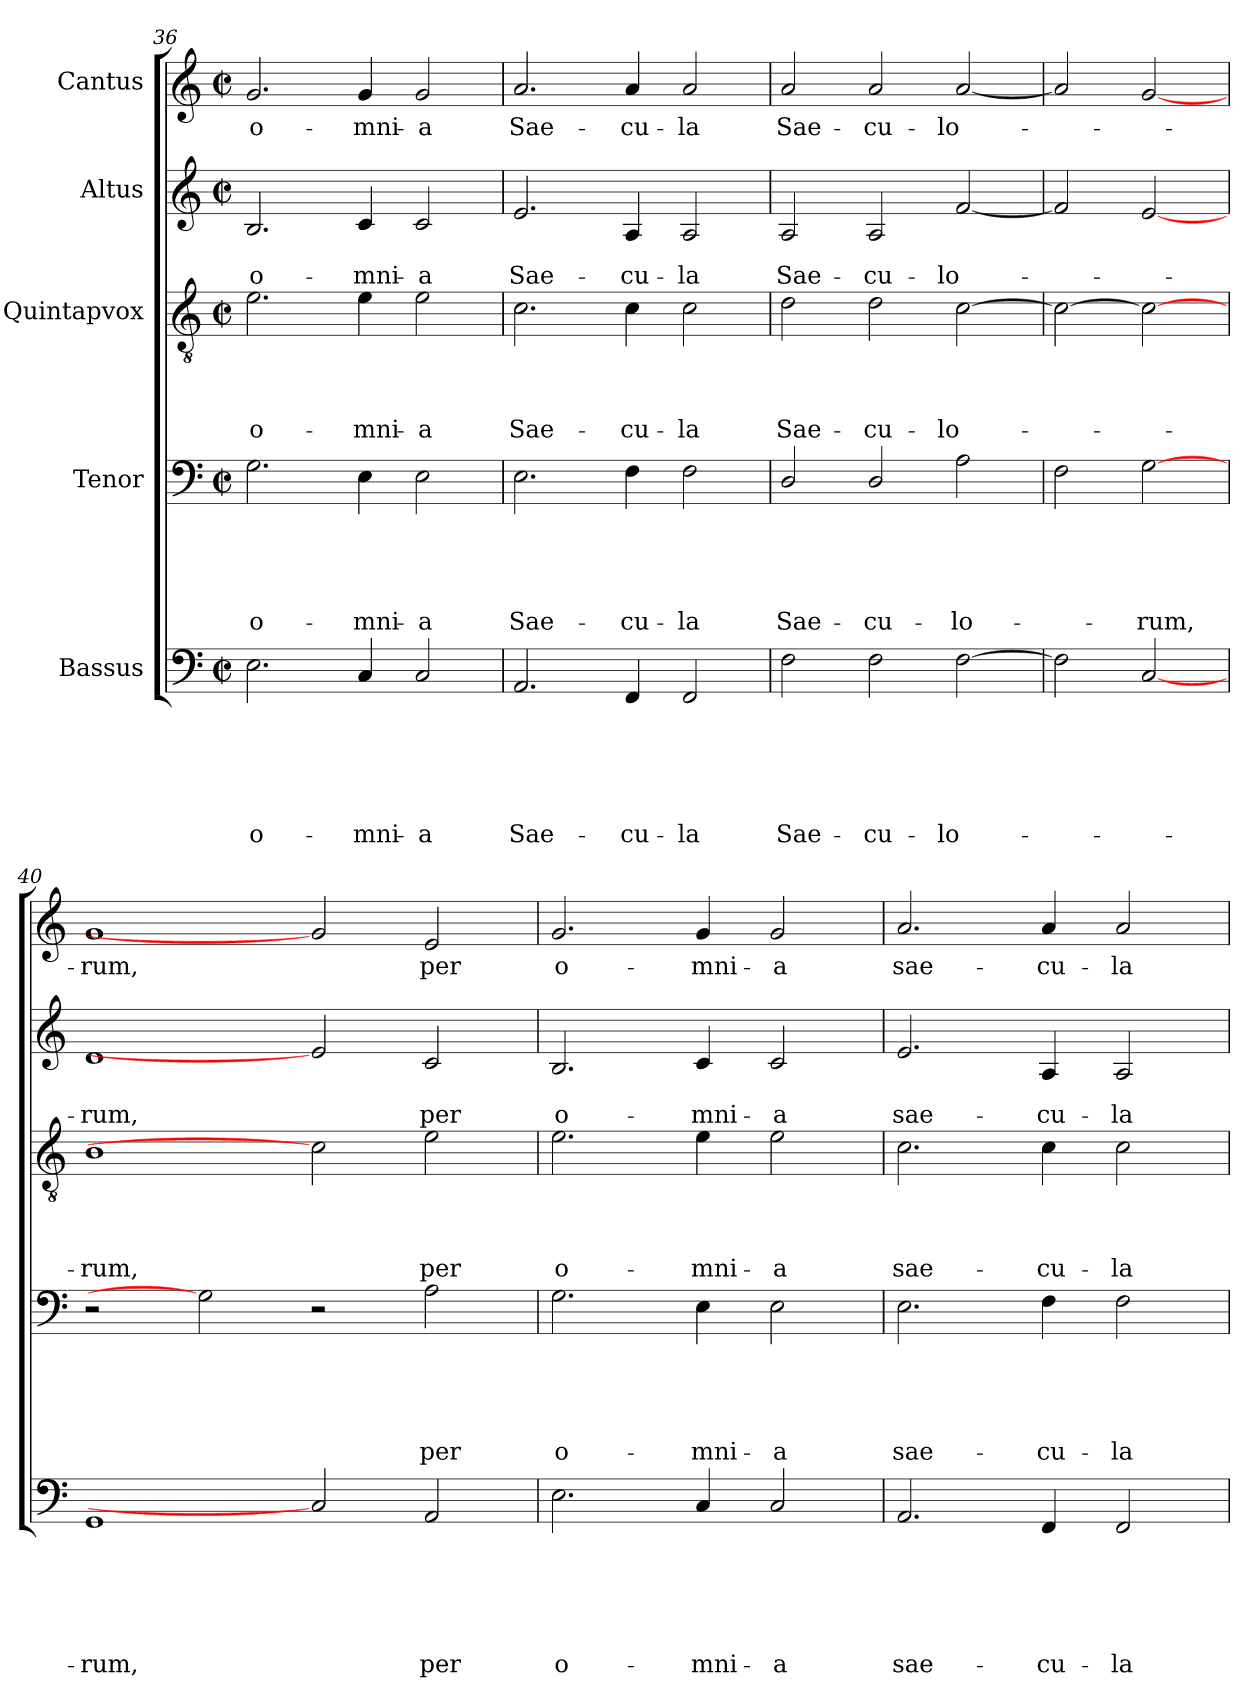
**kern	**text	**text	**text	**text	**text	**text	**kern	**text	**text	**text	**text	**text	**kern	**text	**text	**text	**text	**kern	**text	**text	**kern	**text
*part5	*part5	*part5	*part5	*part5	*part5	*part5	*part4	*part4	*part4	*part4	*part4	*part4	*part3	*part3	*part3	*part3	*part3	*part2	*part2	*part2	*part1	*part1
*staff5	*staff5	*staff5	*staff5	*staff5	*staff5	*staff5	*staff4	*staff4	*staff4	*staff4	*staff4	*staff4	*staff3	*staff3	*staff3	*staff3	*staff3	*staff2	*staff2	*staff2	*staff1	*staff1
*I"Bassus	*	*	*	*	*	*	*I"Tenor	*	*	*	*	*	*I"Quintapvox	*	*	*	*	*I"Altus	*	*	*I"Cantus	*
!!LO:LB:g=z
*clefF4	*	*	*	*	*	*	*clefF4	*	*	*	*	*	*clefGv2	*	*	*	*	*clefG2	*	*	*clefG2	*
*k[]	*	*	*	*	*	*	*k[]	*	*	*	*	*	*k[]	*	*	*	*	*k[]	*	*	*k[]	*
*C:	*	*	*	*	*	*	*C:	*	*	*	*	*	*C:	*	*	*	*	*C:	*	*	*C:	*
*M2/2	*	*	*	*	*	*	*M2/2	*	*	*	*	*	*M2/2	*	*	*	*	*M2/2	*	*	*M2/2	*
*met(c|)	*	*	*	*	*	*	*met(c|)	*	*	*	*	*	*met(c|)	*	*	*	*	*met(c|)	*	*	*met(c|)	*
=36	=36	=36	=36	=36	=36	=36	=36	=36	=36	=36	=36	=36	=36	=36	=36	=36	=36	=36	=36	=36	=36	=36
!	!	!	!	!	!	!LO:LY:b	!	!	!	!	!	!LO:LY:b	!	!	!	!	!LO:LY:b	!	!	!LO:LY:b	!	!LO:LY:b
2.E\	.	.	.	.	.	o-	2.G\	.	.	.	.	o-	2.e\	.	.	.	o-	2.B/	.	o-	2.g/	o-
!	!	!	!	!	!	!LO:LY:b	!	!	!	!	!	!LO:LY:b	!	!	!	!	!LO:LY:b	!	!	!LO:LY:b	!	!LO:LY:b
4C/	.	.	.	.	.	-mni-	4E\	.	.	.	.	-mni-	4e\	.	.	.	-mni-	4c/	.	-mni-	4g/	-mni-
!	!	!	!	!	!	!LO:LY:b:rj	!	!	!	!	!	!LO:LY:b:rj	!	!	!	!	!LO:LY:b:rj	!	!	!LO:LY:b:rj	!	!LO:LY:b:rj
2C/	.	.	.	.	.	-a	2E\	.	.	.	.	-a	2e\	.	.	.	-a	2c/	.	-a	2g/	-a
=37	=37	=37	=37	=37	=37	=37	=37	=37	=37	=37	=37	=37	=37	=37	=37	=37	=37	=37	=37	=37	=37	=37
!	!	!	!	!	!	!LO:LY:b	!	!	!	!	!	!LO:LY:b	!	!	!	!	!LO:LY:b	!	!	!LO:LY:b	!	!LO:LY:b
2.AA/	.	.	.	.	.	Sae-	2.E\	.	.	.	.	Sae-	2.c\	.	.	.	Sae-	2.e/	.	Sae-	2.a/	Sae-
!	!	!	!	!	!	!LO:LY:b	!	!	!	!	!	!LO:LY:b	!	!	!	!	!LO:LY:b	!	!	!LO:LY:b	!	!LO:LY:b
4FF/	.	.	.	.	.	-cu-	4F\	.	.	.	.	-cu-	4c\	.	.	.	-cu-	4A/	.	-cu-	4a/	-cu-
!	!	!	!	!	!	!LO:LY:b	!	!	!	!	!	!LO:LY:b	!	!	!	!	!LO:LY:b	!	!	!LO:LY:b	!	!LO:LY:b
2FF/	.	.	.	.	.	-la	2F\	.	.	.	.	-la	2c\	.	.	.	-la	2A/	.	-la	2a/	-la
=38	=38	=38	=38	=38	=38	=38	=38	=38	=38	=38	=38	=38	=38	=38	=38	=38	=38	=38	=38	=38	=38	=38
!	!	!	!	!	!	!LO:LY:b	!	!	!	!	!	!LO:LY:b	!	!	!	!	!LO:LY:b	!	!	!LO:LY:b	!	!LO:LY:b
2F\	.	.	.	.	.	Sae-	2D/	.	.	.	.	Sae-	2d\	.	.	.	Sae-	2A/	.	Sae-	2a/	Sae-
!	!	!	!	!	!	!LO:LY:b	!	!	!	!	!	!LO:LY:b	!	!	!	!	!LO:LY:b	!	!	!LO:LY:b	!	!LO:LY:b
2F\	.	.	.	.	.	-cu-	2D/	.	.	.	.	-cu-	2d\	.	.	.	-cu-	2A/	.	-cu-	2a/	-cu-
!	!	!	!	!	!	!LO:LY:b	!	!	!	!	!	!LO:LY:b	!	!	!	!	!LO:LY:b	!	!	!LO:LY:b	!	!LO:LY:b
[>2F\	.	.	.	.	.	-lo-	2A\	.	.	.	.	-lo-	[>2c\	.	.	.	-lo-	[<2f/	.	-lo-	[<2a/	-lo-
=39	=39	=39	=39	=39	=39	=39	=39	=39	=39	=39	=39	=39	=39	=39	=39	=39	=39	=39	=39	=39	=39	=39
2F\]	.	.	.	.	.	.	2F\	.	.	.	.	.	2c\_	.	.	.	.	2f/]	.	.	2a/]	.
!	!	!	!	!	!	!	!	!	!	!	!	!LO:LY:b	!	!	!	!	!	!	!	!	!	!
[2C	.	.	.	.	.	.	[2G	.	.	.	.	-rum,	2c_	.	.	.	.	[2e	.	.	[2g	.
=40	=40	=40	=40	=40	=40	=40	=40	=40	=40	=40	=40	=40	=40	=40	=40	=40	=40	=40	=40	=40	=40	=40
!	!	!	!	!	!	!LO:LY:b	!	!	!	!	!	!	!	!	!	!	!LO:LY:b	!	!	!LO:LY:b	!	!LO:LY:b
1GG	.	.	.	.	.	-rum,	2r	.	.	.	.	.	1B	.	.	.	-rum,	1d	.	-rum,	1g	-rum,
.	.	.	.	.	.	.	2G]	.	.	.	.	.	.	.	.	.	.	.	.	.	.	.
2C]	.	.	.	.	.	.	2r	.	.	.	.	.	2c]	.	.	.	.	2e]	.	.	2g]	.
!	!	!	!	!	!	!LO:LY:b	!	!	!	!	!	!LO:LY:b	!	!	!	!	!LO:LY:b	!	!	!LO:LY:b	!	!LO:LY:b
2AA/	.	.	.	.	.	per	2A\	.	.	.	.	per	2e\	.	.	.	per	2c/	.	per	2e/	per
=41	=41	=41	=41	=41	=41	=41	=41	=41	=41	=41	=41	=41	=41	=41	=41	=41	=41	=41	=41	=41	=41	=41
!	!	!	!	!	!	!LO:LY:b	!	!	!	!	!	!LO:LY:b	!	!	!	!	!LO:LY:b	!	!	!LO:LY:b	!	!LO:LY:b
2.E\	.	.	.	.	.	o-	2.G\	.	.	.	.	o-	2.e\	.	.	.	o-	2.B/	.	o-	2.g/	o-
!	!	!	!	!	!	!LO:LY:b	!	!	!	!	!	!LO:LY:b	!	!	!	!	!LO:LY:b	!	!	!LO:LY:b	!	!LO:LY:b
4C/	.	.	.	.	.	-mni-	4E\	.	.	.	.	-mni-	4e\	.	.	.	-mni-	4c/	.	-mni-	4g/	-mni-
!	!	!	!	!	!	!LO:LY:b:rj	!	!	!	!	!	!LO:LY:b:rj	!	!	!	!	!LO:LY:b:rj	!	!	!LO:LY:b:rj	!	!LO:LY:b:rj
2C/	.	.	.	.	.	-a	2E\	.	.	.	.	-a	2e\	.	.	.	-a	2c/	.	-a	2g/	-a
!!LO:PB:g=z
=42	=42	=42	=42	=42	=42	=42	=42	=42	=42	=42	=42	=42	=42	=42	=42	=42	=42	=42	=42	=42	=42	=42
!	!	!	!	!	!	!LO:LY:b	!	!	!	!	!	!LO:LY:b	!	!	!	!	!LO:LY:b	!	!	!LO:LY:b	!	!LO:LY:b
2.AA/	.	.	.	.	.	sae-	2.E\	.	.	.	.	sae-	2.c\	.	.	.	sae-	2.e/	.	sae-	2.a/	sae-
!	!	!	!	!	!	!LO:LY:b	!	!	!	!	!	!LO:LY:b	!	!	!	!	!LO:LY:b	!	!	!LO:LY:b	!	!LO:LY:b
4FF/	.	.	.	.	.	-cu-	4F\	.	.	.	.	-cu-	4c\	.	.	.	-cu-	4A/	.	-cu-	4a/	-cu-
!	!	!	!	!	!	!LO:LY:b:rj	!	!	!	!	!	!LO:LY:b:rj	!	!	!	!	!LO:LY:b:rj	!	!	!LO:LY:b:rj	!	!LO:LY:b:rj
2FF/	.	.	.	.	.	-la	2F\	.	.	.	.	-la	2c\	.	.	.	-la	2A/	.	-la	2a/	-la
=	=	=	=	=	=	=	=	=	=	=	=	=	=	=	=	=	=	=	=	=	=	=
*-	*-	*-	*-	*-	*-	*-	*-	*-	*-	*-	*-	*-	*-	*-	*-	*-	*-	*-	*-	*-	*-	*-
